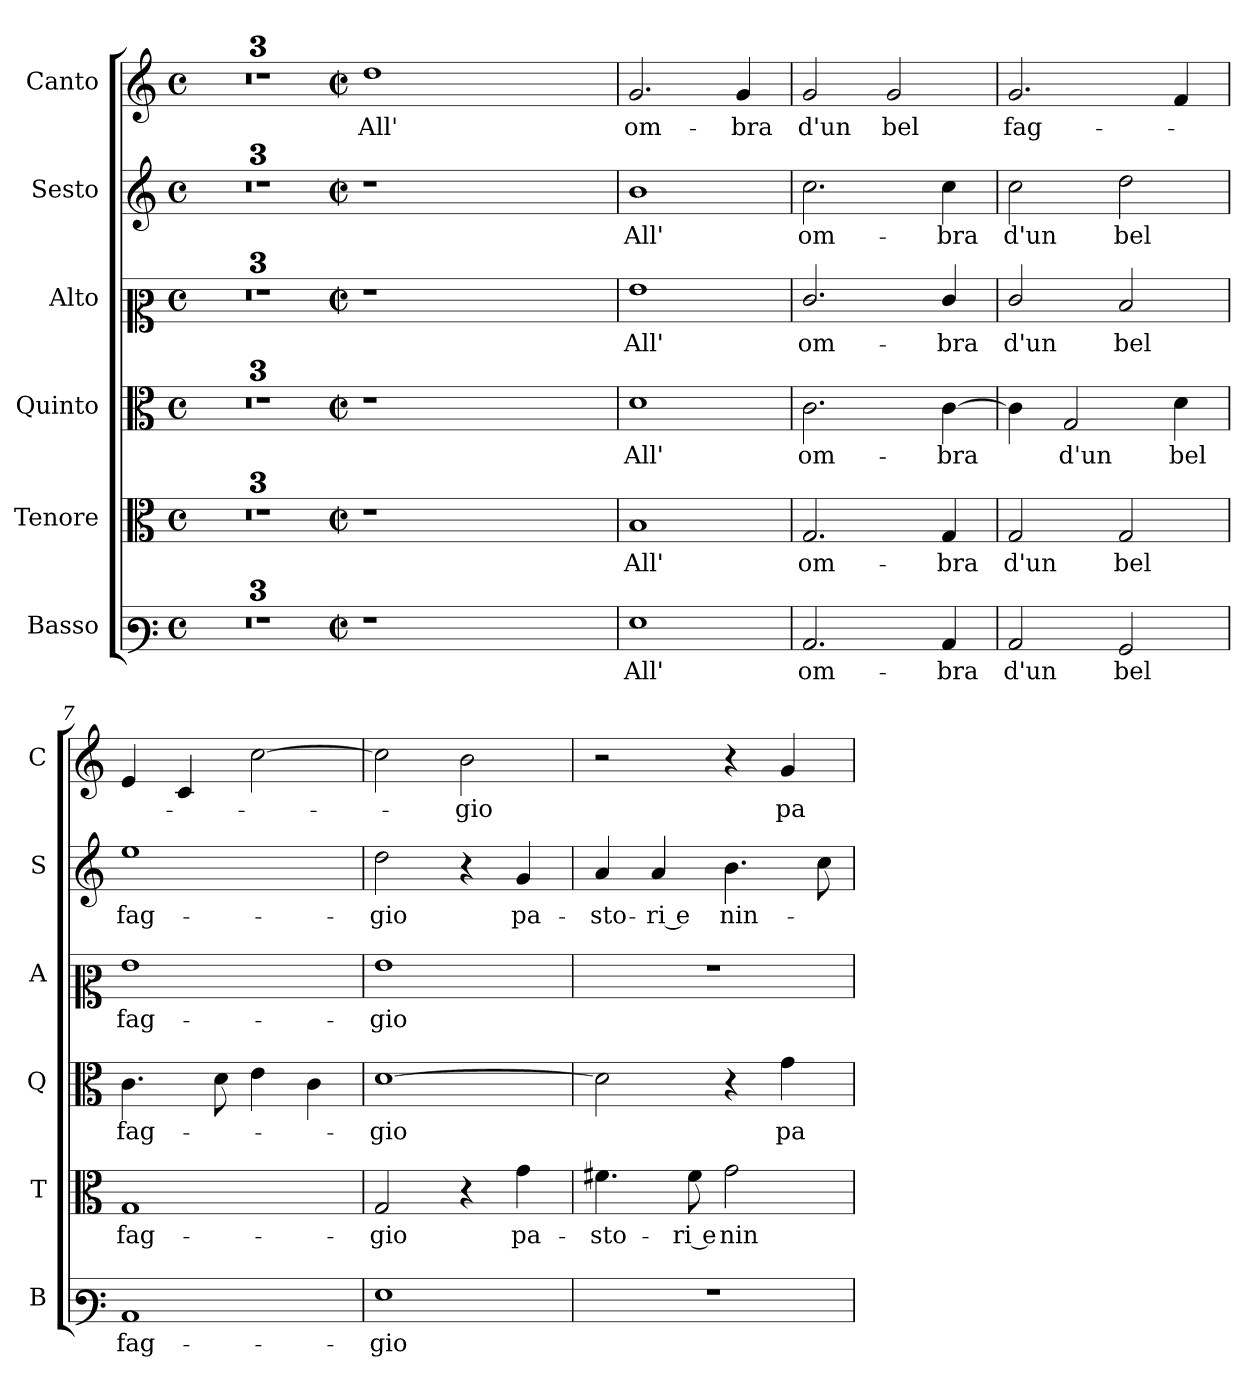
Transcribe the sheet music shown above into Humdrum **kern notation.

**kern	**text	**kern	**text	**kern	**text	**kern	**text	**kern	**text	**kern	**text
*part6	*part6	*part5	*part5	*part4	*part4	*part3	*part3	*part2	*part2	*part1	*part1
*staff6	*staff6	*staff5	*staff5	*staff4	*staff4	*staff3	*staff3	*staff2	*staff2	*staff1	*staff1
*I"Basso	*	*I"Tenore	*	*I"Quinto	*	*I"Alto	*	*I"Sesto	*	*I"Canto	*
*I'B	*	*I'T	*	*I'Q	*	*I'A	*	*I'S	*	*I'C	*
*clefF3	*	*clefC3	*	*clefC3	*	*clefC2	*	*clefG2	*	*clefG2	*
*k[]	*	*k[]	*	*k[]	*	*k[]	*	*k[]	*	*k[]	*
*C:	*	*C:	*	*C:	*	*C:	*	*C:	*	*C:	*
*M4/4	*	*M4/4	*	*M4/4	*	*M4/4	*	*M4/4	*	*M4/4	*
*met(c)	*	*met(c)	*	*met(c)	*	*met(c)	*	*met(c)	*	*met(c)	*
=1	=1	=1	=1	=1	=1	=1	=1	=1	=1	=1	=1
1ryy	.	1ryy	.	1ryy	.	1ryy	.	1ryy	.	1ryy	.
=2	=2	=2	=2	=2	=2	=2	=2	=2	=2	=2	=2
1ryy	.	1ryy	.	1ryy	.	1ryy	.	1ryy	.	1ryy	.
=3	=3	=3	=3	=3	=3	=3	=3	=3	=3	=3	=3
*clefF4	*	*clefGv2	*	*clefGv2	*	*clefG2	*	*	*	*	*
1ryy	.	1ryy	.	1ryy	.	1ryy	.	1ryy	.	1ryy	.
=3X1-	=3X1-	=3X1-	=3X1-	=3X1-	=3X1-	=3X1-	=3X1-	=3X1-	=3X1-	=3X1-	=3X1-
*k[]	*	*k[]	*	*k[]	*	*k[]	*	*k[]	*	*k[]	*
*C:	*	*C:	*	*C:	*	*C:	*	*C:	*	*C:	*
*M2/2	*	*M2/2	*	*M2/2	*	*M2/2	*	*M2/2	*	*M2/2	*
*met(c|)	*	*met(c|)	*	*met(c|)	*	*met(c|)	*	*met(c|)	*	*met(c|)	*
!	!	!	!	!	!	!	!	!	!	!	!LO:LY:b
1r	.	1r	.	1r	.	1r	.	1r	.	1dd	All'
1ryy	.	1ryy	.	1ryy	.	1ryy	.	1ryy	.	1ryy	.
=4	=4	=4	=4	=4	=4	=4	=4	=4	=4	=4	=4
!	!LO:LY:b	!	!LO:LY:b	!	!LO:LY:b	!	!LO:LY:b	!	!LO:LY:b	!	!LO:LY:b
1G	All'	1B	All'	1d	All'	1g	All'	1b	All'	2.g/	om-
!	!	!	!	!	!	!	!	!	!	!	!LO:LY:b
.	.	.	.	.	.	.	.	.	.	4g/	-bra
=5	=5	=5	=5	=5	=5	=5	=5	=5	=5	=5	=5
!	!LO:LY:b	!	!LO:LY:b	!	!LO:LY:b	!	!LO:LY:b	!	!LO:LY:b	!	!LO:LY:b
2.C/	om-	2.G/	om-	2.c\	om-	2.e/	om-	2.cc\	om-	2g/	d'un
!	!	!	!	!	!	!	!	!	!	!	!LO:LY:b
.	.	.	.	.	.	.	.	.	.	2g/	bel
!	!LO:LY:b	!	!LO:LY:b	!	!LO:LY:b	!	!LO:LY:b	!	!LO:LY:b	!	!
4C/	-bra	4G/	-bra	[4c\	-bra	4e/	-bra	4cc\	-bra	.	.
=6	=6	=6	=6	=6	=6	=6	=6	=6	=6	=6	=6
!	!LO:LY:b	!	!LO:LY:b	!	!	!	!LO:LY:b	!	!LO:LY:b	!	!LO:LY:b
2C/	d'un	2G/	d'un	4c\]	.	2e/	d'un	2cc\	d'un	2.g/	fag-
!	!	!	!	!	!LO:LY:b	!	!	!	!	!	!
.	.	.	.	2G/	d'un	.	.	.	.	.	.
!	!LO:LY:b	!	!LO:LY:b	!	!	!	!LO:LY:b	!	!LO:LY:b	!	!
2BB/	bel	2G/	bel	.	.	2d/	bel	2dd\	bel	.	.
!	!	!	!	!	!LO:LY:b	!	!	!	!	!	!
.	.	.	.	4d\	bel	.	.	.	.	4f/	.
=7	=7	=7	=7	=7	=7	=7	=7	=7	=7	=7	=7
!	!LO:LY:b	!	!LO:LY:b	!	!LO:LY:b	!	!LO:LY:b	!	!LO:LY:b	!	!
1C	fag-	1G	fag-	4.c\	fag-	1g	fag-	1ee	fag-	4e/	.
.	.	.	.	.	.	.	.	.	.	4c/	.
.	.	.	.	8d\	.	.	.	.	.	.	.
.	.	.	.	4e\	.	.	.	.	.	[2cc\	.
.	.	.	.	4c\	.	.	.	.	.	.	.
!!LO:PB:g=z
=8	=8	=8	=8	=8	=8	=8	=8	=8	=8	=8	=8
!	!LO:LY:b	!	!LO:LY:b	!	!LO:LY:b	!	!LO:LY:b	!	!LO:LY:b	!	!
1G	-gio	2G/	-gio	[1d	-gio	1g	-gio	2dd\	-gio	2cc\]	.
!	!	!	!	!	!	!	!	!	!	!	!LO:LY:b
.	.	4r	.	.	.	.	.	4r	.	2b\	-gio
!	!	!	!LO:LY:b	!	!	!	!	!	!LO:LY:b	!	!
.	.	4g\	pa-	.	.	.	.	4g/	pa-	.	.
=9	=9	=9	=9	=9	=9	=9	=9	=9	=9	=9	=9
!	!	!	!LO:LY:b	!	!	!	!	!	!LO:LY:b	!	!
1r	.	4.f#X\	-sto-	2d\]	.	1r	.	4a/	-sto-	2r	.
!	!	!	!	!	!	!	!	!	!LO:LY:b	!	!
.	.	.	.	.	.	.	.	4a/	-ri e	.	.
!	!	!	!LO:LY:b	!	!	!	!	!	!	!	!
.	.	8f#\	-ri e	.	.	.	.	.	.	.	.
!	!	!	!LO:LY:b	!	!	!	!	!	!LO:LY:b	!	!
.	.	2g\	nin-	4r	.	.	.	4.b\	nin-	4r	.
!	!	!	!	!	!LO:LY:b	!	!	!	!	!	!LO:LY:b
.	.	.	.	4g\	pa-	.	.	.	.	4g/	pa-
.	.	.	.	.	.	.	.	8cc\	.	.	.
=	=	=	=	=	=	=	=	=	=	=	=
*-	*-	*-	*-	*-	*-	*-	*-	*-	*-	*-	*-
